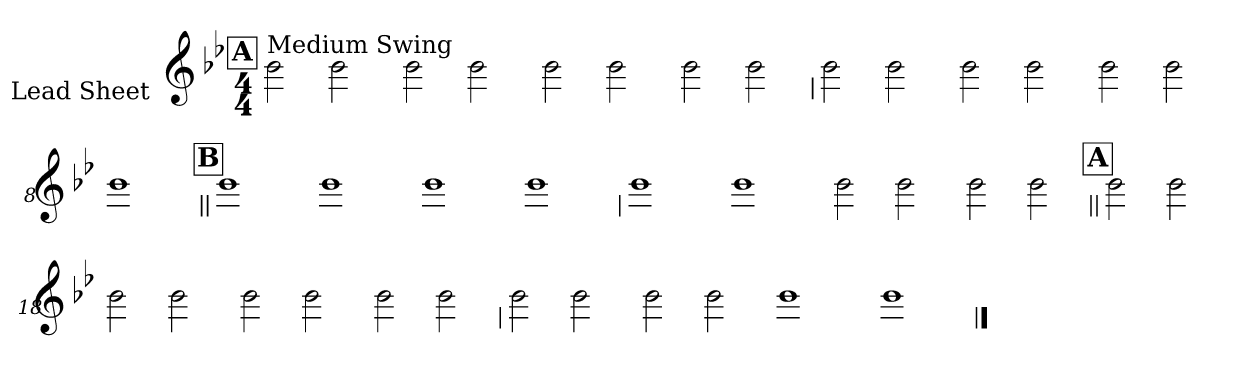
**kern
*part1
*staff1
*I"Lead Sheet
*stria0
*clefG2
*k[b-e-]
*B-:
*M4/4
!!LO:REH:place=s1:a:t=A
=1||
!LO:TX:a:t=Medium Swing
2b-
2b-
=2-
2b-
2b-
=3-
2b-
2b-
=4-
2b-
2b-
!!LO:LB:g=z
=5
2b-
2b-
=6-
2b-
2b-
=7-
2b-
2b-
=8-
1b-
!!LO:LB:g=z
!!LO:REH:place=s1:a:t=B
=9||
1b-
=10-
1b-
=11-
1b-
=12-
1b-
!!LO:LB:g=z
=13
1b-
=14-
1b-
=15-
2b-
2b-
=16-
2b-
2b-
!!LO:LB:g=z
!!LO:REH:place=s1:a:t=A
=17||
2b-
2b-
=18-
2b-
2b-
=19-
2b-
2b-
=20-
2b-
2b-
!!LO:LB:g=z
=21
2b-
2b-
=22-
2b-
2b-
=23-
1b-
=24-
1b-
==
*-
